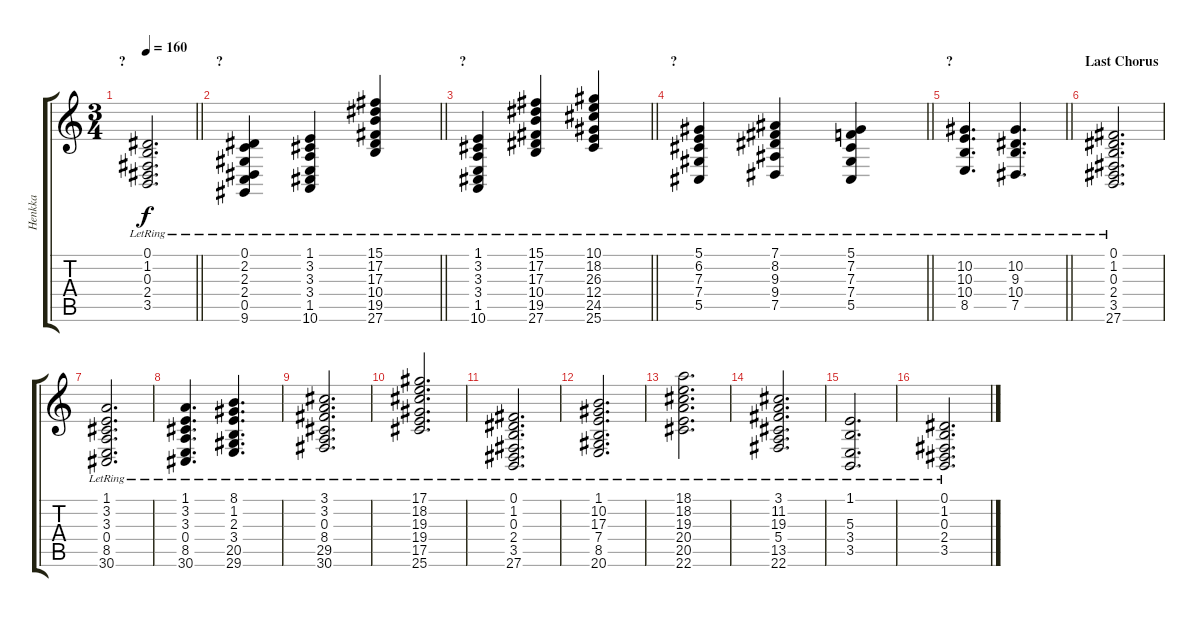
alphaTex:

\track ("Henkka" "Henkka") {instrument brightacousticpiano}
\staff {score tabs}
\tuning (Eb4 Bb3 Gb3 Db3 Ab2 Eb2) {hide}
\ts (3 4)
\section ("" "?")
\tempo 160
\clef g2
\barLineRight lightlight
\ks c
(0.1{lr} 1.2{lr} 0.3{lr} 2.4{lr} 3.5{lr}).2{d dy f} |
\section ("" "?")
\barLineRight lightlight
(0.1{lr} 2.2{lr} 2.3{lr} 2.4{lr} 0.5{lr} 9.6{lr}).4 (1.1{lr} 3.2{lr} 3.3{lr} 3.4{lr} 1.5{lr} 10.6{lr}).4 (15.1{lr} 17.2{lr} 17.3{lr} 10.4{lr} 19.5{lr} 27.6{lr}).4 |
\section ("" "?")
\barLineRight lightlight
(1.1{lr} 3.2{lr} 3.3{lr} 3.4{lr} 1.5{lr} 10.6{lr}).4 (15.1{lr} 17.2{lr} 17.3{lr} 10.4{lr} 19.5{lr} 27.6{lr}).4 (10.1{lr} 18.2 26.3{lr} 12.4{lr} 24.5{lr} 25.6).4 |
\section ("" "?")
\barLineRight lightlight
(5.1{lr} 6.2{lr} 7.3{lr} 7.4{lr} 5.5{lr}).4 (7.1{lr} 8.2{lr} 9.3{lr} 9.4{lr} 7.5{lr}).4 (5.1{lr} 7.2{lr} 7.3{lr} 7.4{lr} 5.5{lr}).4 |
\section ("" "?")
\barLineRight lightlight
(10.2{lr} 10.3{lr} 10.4{lr} 8.5{lr}).4{d} (10.2{lr} 9.3{lr} 10.4{lr} 7.5{lr}).4{d} |
\section ("" "Last Chorus")
(0.1{lr} 1.2{lr} 0.3{lr} 2.4{lr} 3.5{lr} 27.6{lr}).2{d} |
(1.1{lr} 3.2{lr} 3.3{lr} 0.4{lr} 8.5{lr} 30.6{lr}).2{d} |
(1.1{lr} 3.2{lr} 3.3{lr} 0.4{lr} 8.5{lr} 30.6{lr}).4{d} (8.1{lr} 1.2{lr} 2.3{lr} 3.4{lr} 20.5{lr} 29.6{lr}).4{d} |
(3.1{lr} 3.2{lr} 0.3{lr} 8.4{lr} 29.5{lr} 30.6{lr}).2{d} |
(17.1{lr} 18.2{lr} 19.3{lr} 19.4{lr} 17.5{lr} 25.6{lr}).2{d} |
(0.1{lr} 1.2{lr} 0.3{lr} 2.4{lr} 3.5{lr} 27.6{lr}).2{d} |
(1.1{lr} 10.2{lr} 17.3{lr} 7.4{lr} 8.5{lr} 20.6{lr}).2{d} |
(18.1{lr} 18.2{lr} 19.3{lr} 20.4{lr} 20.5{lr} 22.6{lr}).2{d} |
(3.1{lr} 11.2{lr} 19.3{lr} 5.4{lr} 13.5{lr} 22.6{lr}).2{d} |
(1.1{lr} 5.3{lr} 3.4{lr} 3.5{lr}).2{d} |
(0.1{lr} 1.2{lr} 0.3{lr} 2.4{lr} 3.5{lr}).2{d}
